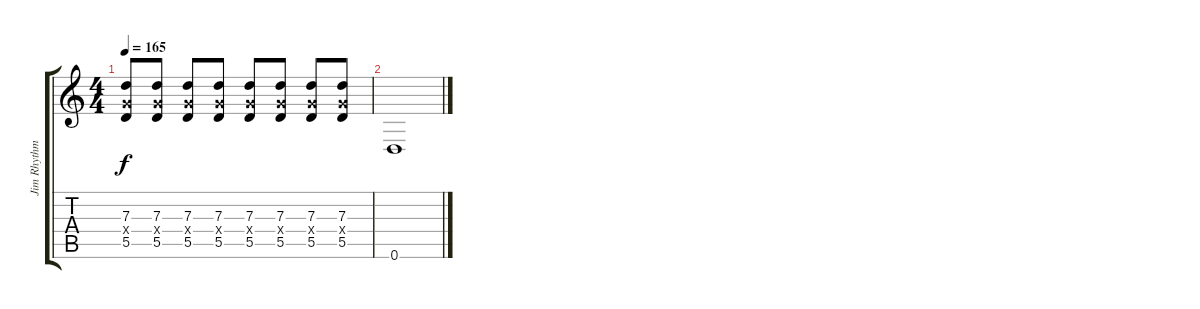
\track ("Jim Rhythm 1" "Jim Rhythm") {instrument distortionguitar}
\staff {score tabs}
\tuning (E4 B3 G3 D3 A2 D2) {hide}
\ts (4 4)
\tempo 165
\clef g2
\ks c
(7.3 5.4{x} 5.5).8{dy f} (7.3 5.4{x} 5.5).8 (7.3 5.4{x} 5.5).8 (7.3 5.4{x} 5.5).8 (7.3 5.4{x} 5.5).8 (7.3 5.4{x} 5.5).8 (7.3 5.4{x} 5.5).8 (7.3 5.4{x} 5.5).8 |
0.6.1
